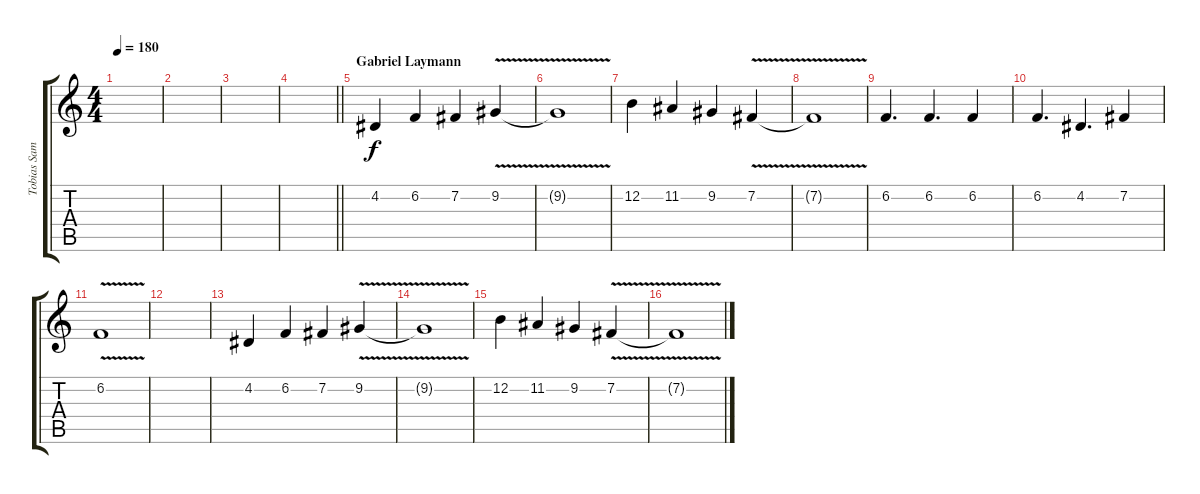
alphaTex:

\track ("Tobias Sammet" "Tobias Sam") {instrument lead6voice}
\staff {score tabs}
\tuning (E4 B3 G3 D3 A2 E2) {hide}
\ts (4 4)
\tempo 180
\clef g2
\ks c
|
|
|
\barLineRight lightlight
|
\section ("" "Gabriel Laymann")
4.2.4 6.2.4 7.2.4 9.2{v}.4 |
9.2{t}.1 |
12.2.4 11.2.4 9.2.4 7.2{v}.4 |
7.2{t}.1 |
6.2.4{d} 6.2.4{d} 6.2.4 |
6.2.4{d} 4.2.4{d} 7.2.4 |
6.2{v}.1 |
|
4.2.4 6.2.4 7.2.4 9.2{v}.4 |
9.2{t}.1 |
12.2.4 11.2.4 9.2.4 7.2{v}.4 |
7.2{t}.1
